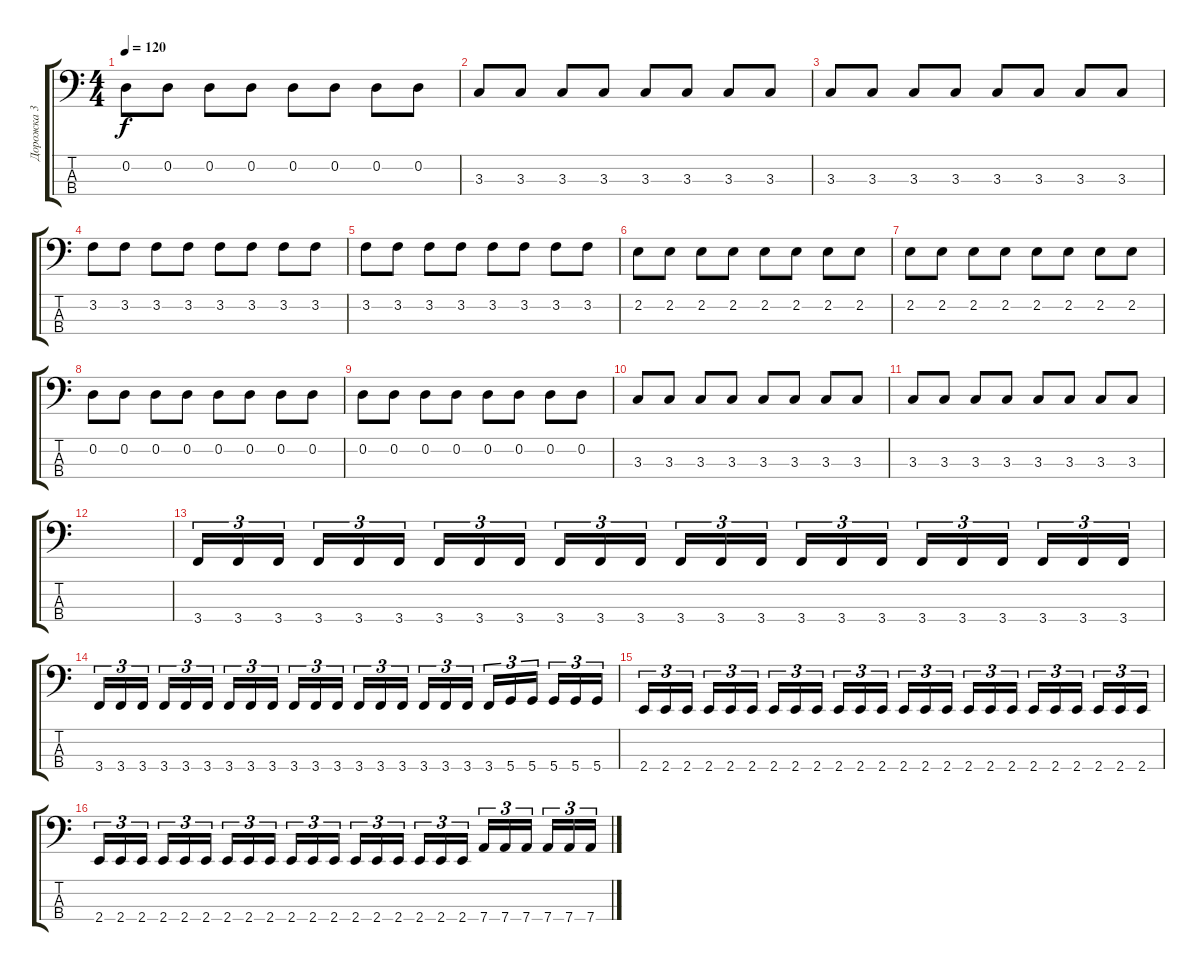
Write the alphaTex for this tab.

\track ("Дорожка 3" "Дорожка 3") {instrument electricbassfinger}
\staff {score tabs}
\tuning (G2 D2 A1 D1) {hide}
\ts (4 4)
\tempo 120
\clef f4
\ks c
0.2.8{dy f} 0.2.8 0.2.8 0.2.8 0.2.8 0.2.8 0.2.8 0.2.8 |
3.3.8 3.3.8 3.3.8 3.3.8 3.3.8 3.3.8 3.3.8 3.3.8 |
3.3.8 3.3.8 3.3.8 3.3.8 3.3.8 3.3.8 3.3.8 3.3.8 |
3.2.8{volume 6} 3.2.8 3.2.8 3.2.8 3.2.8 3.2.8 3.2.8 3.2.8 |
3.2.8 3.2.8 3.2.8 3.2.8 3.2.8 3.2.8 3.2.8 3.2.8 |
2.2.8 2.2.8 2.2.8 2.2.8 2.2.8 2.2.8 2.2.8 2.2.8 |
2.2.8 2.2.8 2.2.8 2.2.8 2.2.8 2.2.8 2.2.8 2.2.8 |
0.2.8{volume 4} 0.2.8 0.2.8 0.2.8 0.2.8 0.2.8 0.2.8 0.2.8 |
0.2.8 0.2.8 0.2.8 0.2.8 0.2.8 0.2.8 0.2.8 0.2.8 |
3.3.8 3.3.8 3.3.8 3.3.8 3.3.8 3.3.8 3.3.8 3.3.8 |
3.3.8 3.3.8 3.3.8 3.3.8 3.3.8 3.3.8 3.3.8 3.3.8 |
|
3.4.16{tu (3 2) volume 16} 3.4.16{tu (3 2)} 3.4.16{tu (3 2) beam splitsecondary} 3.4.16{tu (3 2)} 3.4.16{tu (3 2)} 3.4.16{tu (3 2)} 3.4.16{tu (3 2)} 3.4.16{tu (3 2)} 3.4.16{tu (3 2) beam splitsecondary} 3.4.16{tu (3 2)} 3.4.16{tu (3 2)} 3.4.16{tu (3 2)} 3.4.16{tu (3 2)} 3.4.16{tu (3 2)} 3.4.16{tu (3 2) beam splitsecondary} 3.4.16{tu (3 2)} 3.4.16{tu (3 2)} 3.4.16{tu (3 2)} 3.4.16{tu (3 2)} 3.4.16{tu (3 2)} 3.4.16{tu (3 2) beam splitsecondary} 3.4.16{tu (3 2)} 3.4.16{tu (3 2)} 3.4.16{tu (3 2)} |
3.4.16{tu (3 2)} 3.4.16{tu (3 2)} 3.4.16{tu (3 2) beam splitsecondary} 3.4.16{tu (3 2)} 3.4.16{tu (3 2)} 3.4.16{tu (3 2)} 3.4.16{tu (3 2)} 3.4.16{tu (3 2)} 3.4.16{tu (3 2) beam splitsecondary} 3.4.16{tu (3 2)} 3.4.16{tu (3 2)} 3.4.16{tu (3 2)} 3.4.16{tu (3 2)} 3.4.16{tu (3 2)} 3.4.16{tu (3 2) beam splitsecondary} 3.4.16{tu (3 2)} 3.4.16{tu (3 2)} 3.4.16{tu (3 2)} 3.4.16{tu (3 2)} 5.4.16{tu (3 2)} 5.4.16{tu (3 2) beam splitsecondary} 5.4.16{tu (3 2)} 5.4.16{tu (3 2)} 5.4.16{tu (3 2)} |
2.4.16{tu (3 2)} 2.4.16{tu (3 2)} 2.4.16{tu (3 2) beam splitsecondary} 2.4.16{tu (3 2)} 2.4.16{tu (3 2)} 2.4.16{tu (3 2)} 2.4.16{tu (3 2)} 2.4.16{tu (3 2)} 2.4.16{tu (3 2) beam splitsecondary} 2.4.16{tu (3 2)} 2.4.16{tu (3 2)} 2.4.16{tu (3 2)} 2.4.16{tu (3 2)} 2.4.16{tu (3 2)} 2.4.16{tu (3 2) beam splitsecondary} 2.4.16{tu (3 2)} 2.4.16{tu (3 2)} 2.4.16{tu (3 2)} 2.4.16{tu (3 2)} 2.4.16{tu (3 2)} 2.4.16{tu (3 2) beam splitsecondary} 2.4.16{tu (3 2)} 2.4.16{tu (3 2)} 2.4.16{tu (3 2)} |
2.4.16{tu (3 2)} 2.4.16{tu (3 2)} 2.4.16{tu (3 2) beam splitsecondary} 2.4.16{tu (3 2)} 2.4.16{tu (3 2)} 2.4.16{tu (3 2)} 2.4.16{tu (3 2)} 2.4.16{tu (3 2)} 2.4.16{tu (3 2) beam splitsecondary} 2.4.16{tu (3 2)} 2.4.16{tu (3 2)} 2.4.16{tu (3 2)} 2.4.16{tu (3 2)} 2.4.16{tu (3 2)} 2.4.16{tu (3 2) beam splitsecondary} 2.4.16{tu (3 2)} 2.4.16{tu (3 2)} 2.4.16{tu (3 2)} 7.4.16{tu (3 2)} 7.4.16{tu (3 2)} 7.4.16{tu (3 2) beam splitsecondary} 7.4.16{tu (3 2)} 7.4.16{tu (3 2)} 7.4.16{tu (3 2)}
